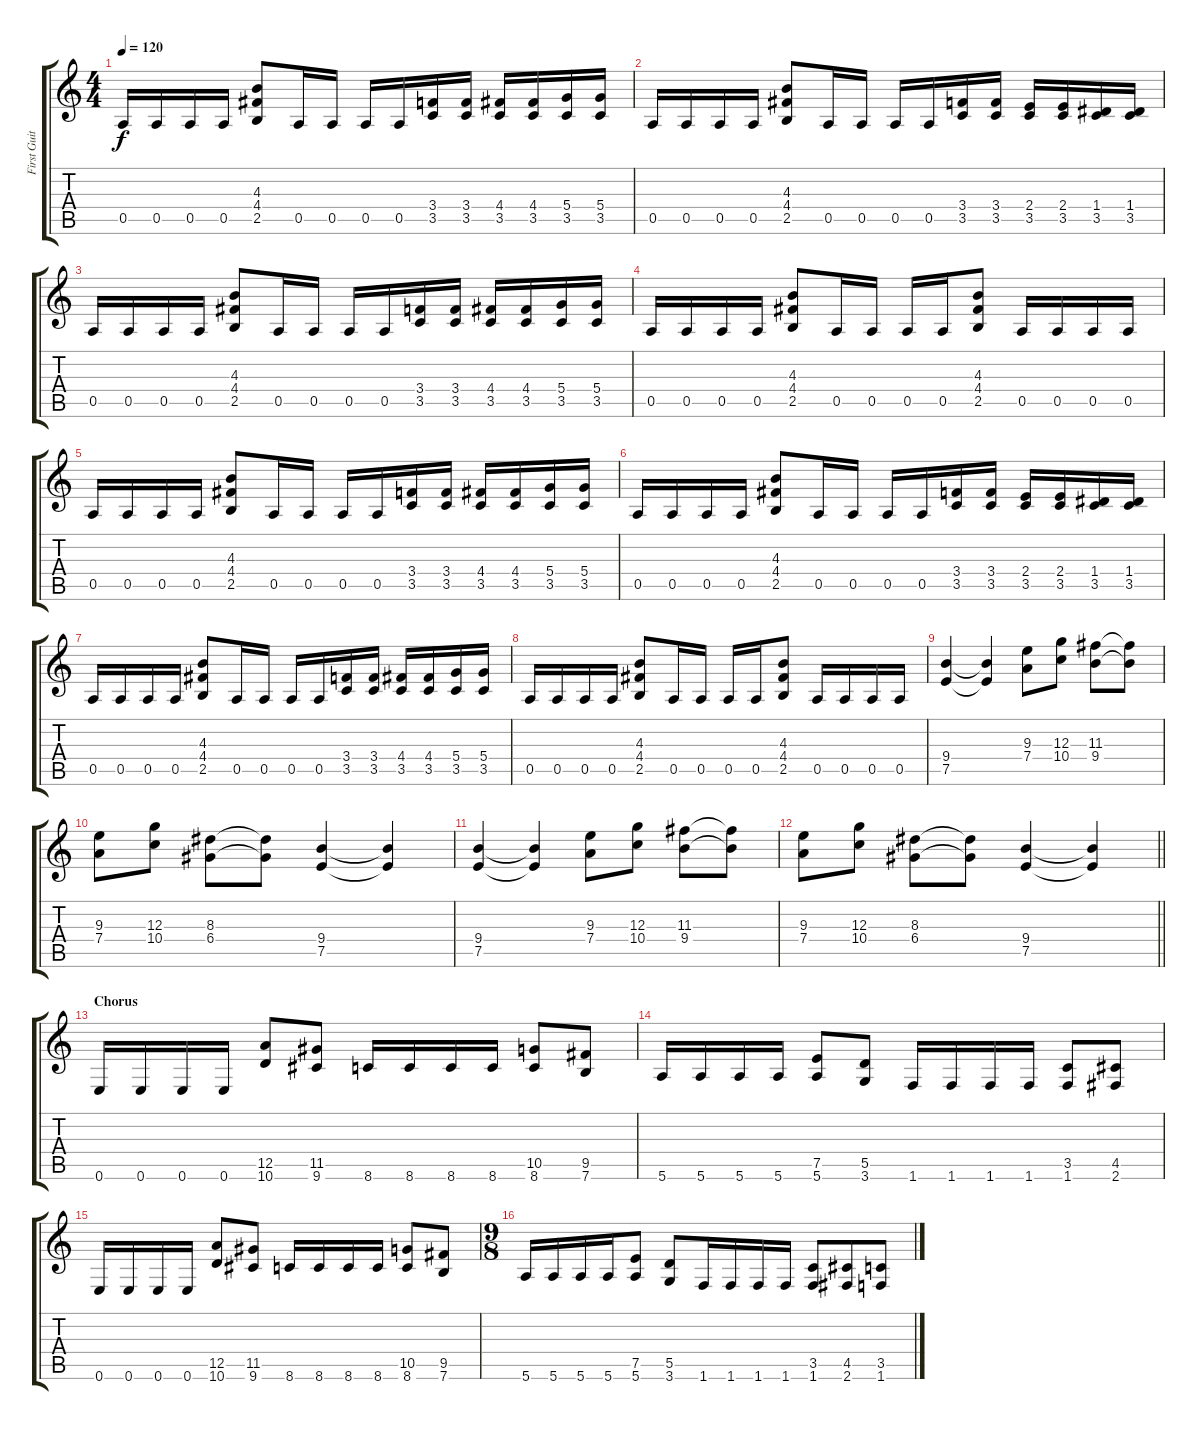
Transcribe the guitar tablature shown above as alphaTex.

\track ("First Guitar" "First Guit") {instrument distortionguitar}
\staff {score tabs}
\tuning (E4 B3 G3 D3 A2 E2) {hide}
\ts (4 4)
\tempo 120
\clef g2
\ks c
0.5.16{dy f} 0.5.16 0.5.16 0.5.16 (4.3 4.4 2.5).8 0.5.16 0.5.16 0.5.16 0.5.16 (3.4 3.5).16 (3.4 3.5).16 (4.4 3.5).16 (4.4 3.5).16 (5.4 3.5).16 (5.4 3.5).16 |
0.5.16 0.5.16 0.5.16 0.5.16 (4.3 4.4 2.5).8 0.5.16 0.5.16 0.5.16 0.5.16 (3.4 3.5).16 (3.4 3.5).16 (2.4 3.5).16 (2.4 3.5).16 (1.4 3.5).16 (1.4 3.5).16 |
0.5.16 0.5.16 0.5.16 0.5.16 (4.3 4.4 2.5).8 0.5.16 0.5.16 0.5.16 0.5.16 (3.4 3.5).16 (3.4 3.5).16 (4.4 3.5).16 (4.4 3.5).16 (5.4 3.5).16 (5.4 3.5).16 |
0.5.16 0.5.16 0.5.16 0.5.16 (4.3 4.4 2.5).8 0.5.16 0.5.16 0.5.16 0.5.16 (4.3 4.4 2.5).8 0.5.16 0.5.16 0.5.16 0.5.16 |
0.5.16 0.5.16 0.5.16 0.5.16 (4.3 4.4 2.5).8 0.5.16 0.5.16 0.5.16 0.5.16 (3.4 3.5).16 (3.4 3.5).16 (4.4 3.5).16 (4.4 3.5).16 (5.4 3.5).16 (5.4 3.5).16 |
0.5.16 0.5.16 0.5.16 0.5.16 (4.3 4.4 2.5).8 0.5.16 0.5.16 0.5.16 0.5.16 (3.4 3.5).16 (3.4 3.5).16 (2.4 3.5).16 (2.4 3.5).16 (1.4 3.5).16 (1.4 3.5).16 |
0.5.16 0.5.16 0.5.16 0.5.16 (4.3 4.4 2.5).8 0.5.16 0.5.16 0.5.16 0.5.16 (3.4 3.5).16 (3.4 3.5).16 (4.4 3.5).16 (4.4 3.5).16 (5.4 3.5).16 (5.4 3.5).16 |
0.5.16 0.5.16 0.5.16 0.5.16 (4.3 4.4 2.5).8 0.5.16 0.5.16 0.5.16 0.5.16 (4.3 4.4 2.5).8 0.5.16 0.5.16 0.5.16 0.5.16 |
(9.4 7.5).4 (9.4{t} 7.5{t}).4 (9.3 7.4).8 (12.3 10.4).8 (11.3 9.4).8 (11.3{t} 9.4{t}).8 |
(9.3 7.4).8 (12.3 10.4).8 (8.3 6.4).8 (8.3{t} 6.4{t}).8 (9.4 7.5).4 (9.4{t} 7.5{t}).4 |
(9.4 7.5).4 (9.4{t} 7.5{t}).4 (9.3 7.4).8 (12.3 10.4).8 (11.3 9.4).8 (11.3{t} 9.4{t}).8 |
\barLineRight lightlight
(9.3 7.4).8 (12.3 10.4).8 (8.3 6.4).8 (8.3{t} 6.4{t}).8 (9.4 7.5).4 (9.4{t} 7.5{t}).4 |
\section ("" "Chorus")
0.6.16 0.6.16 0.6.16 0.6.16 (12.5 10.6).8 (11.5 9.6).8 8.6.16 8.6.16 8.6.16 8.6.16 (10.5 8.6).8 (9.5 7.6).8 |
5.6.16 5.6.16 5.6.16 5.6.16 (7.5 5.6).8 (5.5 3.6).8 1.6.16 1.6.16 1.6.16 1.6.16 (3.5 1.6).8 (4.5 2.6).8 |
0.6.16 0.6.16 0.6.16 0.6.16 (12.5 10.6).8 (11.5 9.6).8 8.6.16 8.6.16 8.6.16 8.6.16 (10.5 8.6).8 (9.5 7.6).8 |
\ts (9 8)
5.6.16 5.6.16 5.6.16 5.6.16 (7.5 5.6).8 (5.5 3.6).8 1.6.16 1.6.16 1.6.16 1.6.16 (3.5 1.6).8 (4.5 2.6).8 (3.5 1.6).8
